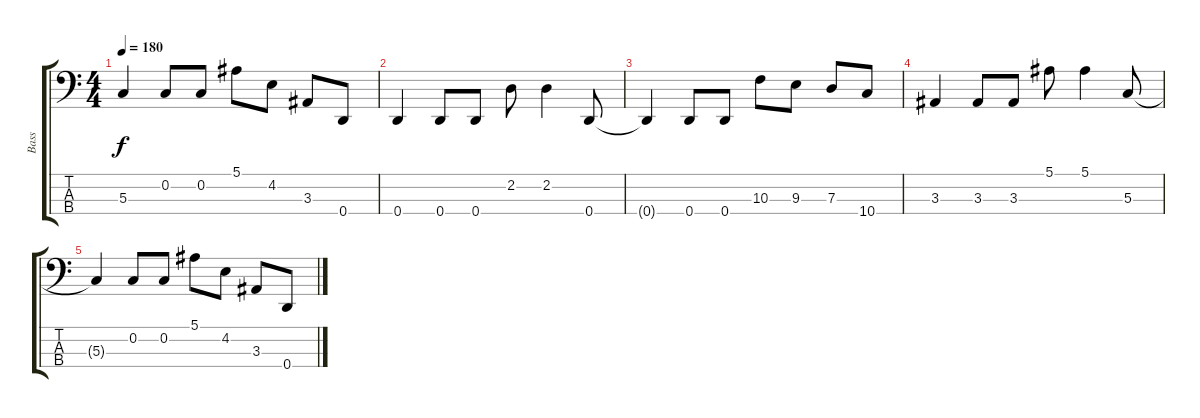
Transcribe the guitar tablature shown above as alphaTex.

\track ("Bass" "Bass") {instrument electricbassfinger}
\staff {score tabs}
\tuning (F2 C2 G1 D1) {hide}
\ts (4 4)
\tempo 180
\clef f4
\ks c
5.3{t}.4{dy f} 0.2.8 0.2.8 5.1.8 4.2.8 3.3.8 0.4.8 |
0.4.4 0.4.8 0.4.8 2.2.8 2.2.4 0.4.8 |
0.4{t}.4 0.4.8 0.4.8 10.3.8 9.3.8 7.3.8 10.4.8 |
3.3.4 3.3.8 3.3.8 5.1.8 5.1.4 5.3.8 |
5.3{t}.4 0.2.8 0.2.8 5.1.8 4.2.8 3.3.8 0.4.8
